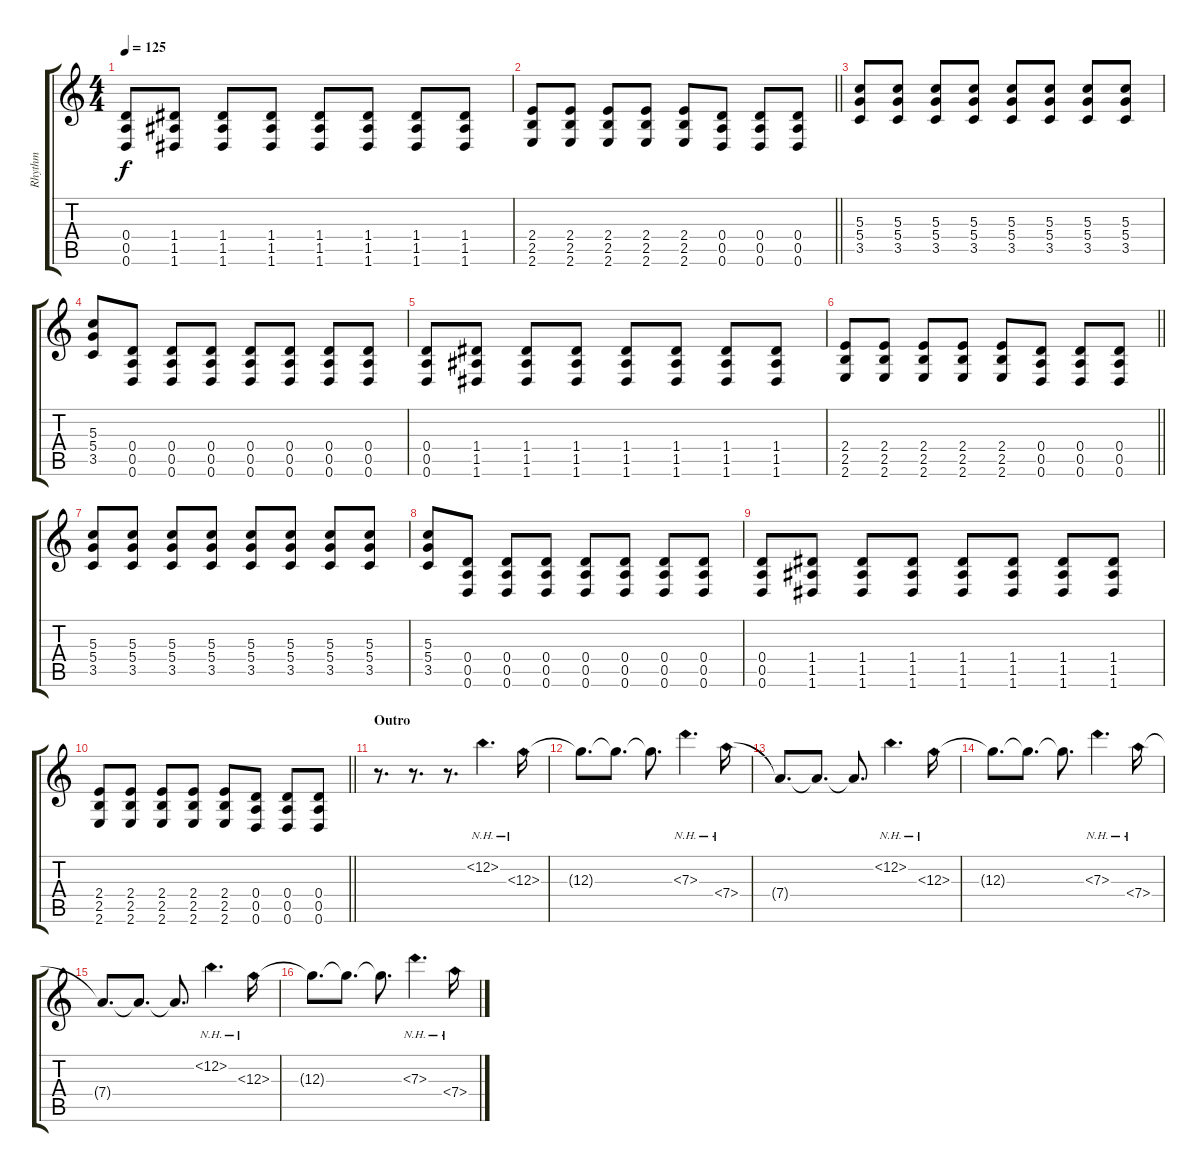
\track ("Rhythm" "Rhythm") {instrument overdrivenguitar}
\staff {score tabs}
\tuning (E4 B3 G3 D3 A2 D2) {hide}
\ts (4 4)
\tempo 125
\clef g2
\ks c
(0.4 0.5 0.6).8{dy f} (1.4 1.5 1.6).8 (1.4 1.5 1.6).8 (1.4 1.5 1.6).8 (1.4 1.5 1.6).8 (1.4 1.5 1.6).8 (1.4 1.5 1.6).8 (1.4 1.5 1.6).8 |
\barLineRight lightlight
(2.4 2.5 2.6).8 (2.4 2.5 2.6).8 (2.4 2.5 2.6).8 (2.4 2.5 2.6).8 (2.4 2.5 2.6).8 (0.4 0.5 0.6).8 (0.4 0.5 0.6).8 (0.4 0.5 0.6).8 |
\section ("" "")
(5.3 5.4 3.5).8 (5.3 5.4 3.5).8 (5.3 5.4 3.5).8 (5.3 5.4 3.5).8 (5.3 5.4 3.5).8 (5.3 5.4 3.5).8 (5.3 5.4 3.5).8 (5.3 5.4 3.5).8 |
(5.3 5.4 3.5).8 (0.4 0.5 0.6).8 (0.4 0.5 0.6).8 (0.4 0.5 0.6).8 (0.4 0.5 0.6).8 (0.4 0.5 0.6).8 (0.4 0.5 0.6).8 (0.4 0.5 0.6).8 |
(0.4 0.5 0.6).8 (1.4 1.5 1.6).8 (1.4 1.5 1.6).8 (1.4 1.5 1.6).8 (1.4 1.5 1.6).8 (1.4 1.5 1.6).8 (1.4 1.5 1.6).8 (1.4 1.5 1.6).8 |
\barLineRight lightlight
(2.4 2.5 2.6).8 (2.4 2.5 2.6).8 (2.4 2.5 2.6).8 (2.4 2.5 2.6).8 (2.4 2.5 2.6).8 (0.4 0.5 0.6).8 (0.4 0.5 0.6).8 (0.4 0.5 0.6).8 |
(5.3 5.4 3.5).8 (5.3 5.4 3.5).8 (5.3 5.4 3.5).8 (5.3 5.4 3.5).8 (5.3 5.4 3.5).8 (5.3 5.4 3.5).8 (5.3 5.4 3.5).8 (5.3 5.4 3.5).8 |
(5.3 5.4 3.5).8 (0.4 0.5 0.6).8 (0.4 0.5 0.6).8 (0.4 0.5 0.6).8 (0.4 0.5 0.6).8 (0.4 0.5 0.6).8 (0.4 0.5 0.6).8 (0.4 0.5 0.6).8 |
(0.4 0.5 0.6).8 (1.4 1.5 1.6).8 (1.4 1.5 1.6).8 (1.4 1.5 1.6).8 (1.4 1.5 1.6).8 (1.4 1.5 1.6).8 (1.4 1.5 1.6).8 (1.4 1.5 1.6).8 |
\barLineRight lightlight
(2.4 2.5 2.6).8 (2.4 2.5 2.6).8 (2.4 2.5 2.6).8 (2.4 2.5 2.6).8 (2.4 2.5 2.6).8 (0.4 0.5 0.6).8 (0.4 0.5 0.6).8 (0.4 0.5 0.6).8 |
\section ("" "Outro")
r.8{d volume 5 instrument electricguitarjazz} r.8{d} r.8{d} 12.2{nh}.4{d} 12.3{nh}.16 |
12.3{t}.8{d} 12.3{t}.8{d} 12.3{t}.8{d} 7.3{nh}.4{d} 7.4{nh}.16 |
7.4{t}.8{d} 7.4{t}.8{d} 7.4{t}.8{d} 12.2{nh}.4{d} 12.3{nh}.16 |
12.3{t}.8{d} 12.3{t}.8{d} 12.3{t}.8{d} 7.3{nh}.4{d} 7.4{nh}.16 |
7.4{t}.8{d} 7.4{t}.8{d} 7.4{t}.8{d} 12.2{nh}.4{d} 12.3{nh}.16 |
12.3{t}.8{d} 12.3{t}.8{d} 12.3{t}.8{d} 7.3{nh}.4{d} 7.4{nh}.16
